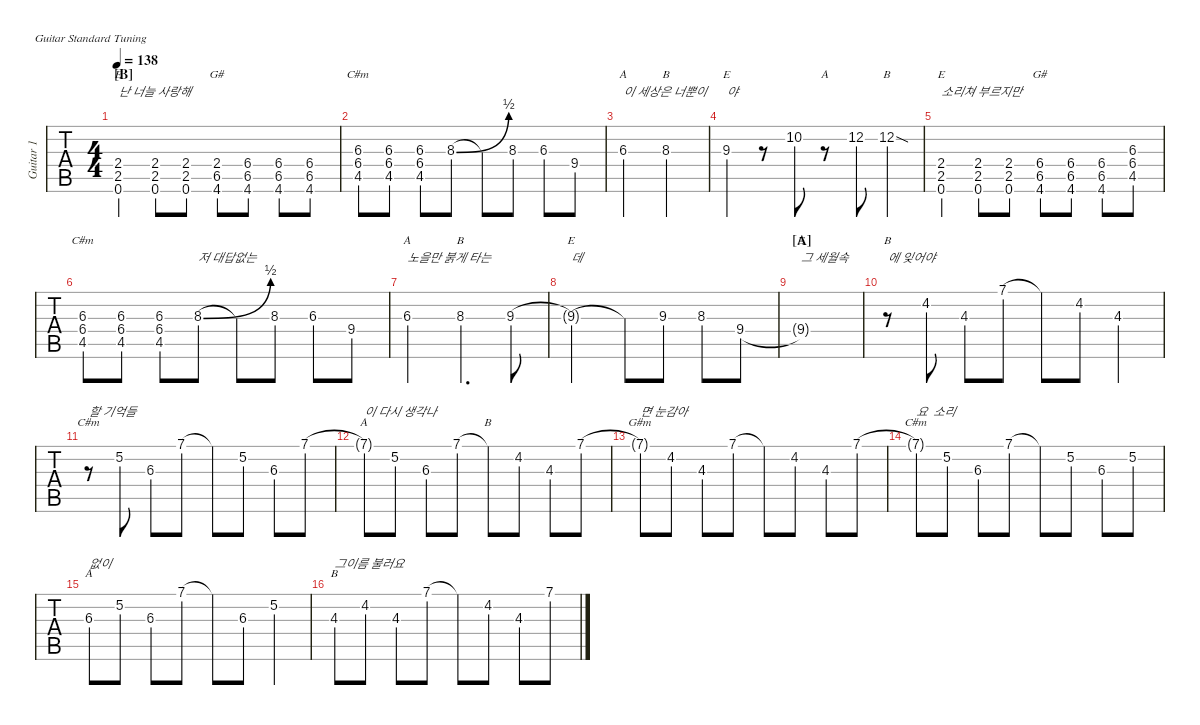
\defaultSystemsLayout 4
\hideDynamics
\bracketExtendMode nobrackets
\track ("Guitar 2" "Guitar 1") {defaultSystemsLayout 4 instrument distortionguitar}
\staff {tabs}
\tuning (E4 B3 G3 D3 A2 E2)
\chord ("C#m" x x 6 6 4 x) {firstfret 4 showdiagram false showfingering false}
\chord ("B" x x x x x x)
\chord ("B" x x 8 x x x) {firstfret 8 showdiagram false showfingering false}
\chord ("E" x x x 2 2 0) {showdiagram false showfingering false barre 2}
\chord ("G#" x x x 2 6 4) {firstfret 2 showdiagram false showfingering false}
\chord ("A" x x x x x x)
\chord ("E" 0 0 1 2 x x) {showdiagram false showfingering false}
\chord ("C#m" x x x x x x)
\chord ("B" 7 x x x x x) {firstfret 7 showdiagram false showfingering false}
\chord ("G#m" 7 x x x x x) {firstfret 7 showdiagram false showfingering false}
\chord ("C#m" 7 x x x x x) {firstfret 7 showdiagram false showfingering false}
\chord ("E" x x x x x x)
\chord ("A" 7 x x x x x) {firstfret 7 showdiagram false showfingering false}
\chord ("B" x 12 x x x x) {firstfret 12 showdiagram false showfingering false}
\chord ("A" x x 6 x x x) {firstfret 6 showdiagram false showfingering false}
\chord ("E" x x 9 x x x) {firstfret 9 showdiagram false showfingering false}
\chord ("B" x x 4 x x x) {showdiagram false showfingering false}
\ts (4 4)
\section ("B" "")
\tempo 138
\clef g2
\ks c
(2.4 2.5 0.6).4{ch "E" txt "난 너늘 사랑해" dy mf} (2.4 2.5 0.6).8 (2.4 2.5 0.6).8 (2.4 6.5{acc #} 4.6{acc #}).8{ch "G#"} (6.4{acc #} 6.5{acc #} 4.6{acc #}).8 (6.4{acc #} 6.5{acc #} 4.6{acc #}).8 (6.4{acc #} 6.5{acc #} 4.6{acc #}).8 |
(6.3{acc #} 6.4{acc #} 4.5{acc #}).8{ch "C#m"} (6.3{acc #} 6.4{acc #} 4.5{acc #}).8 (6.3{acc #} 6.4{acc #} 4.5{acc #}).8 8.3{be (bend 0 0 14.399999999999999 2) acc #}.8 8.3{t}.8 8.3{acc #}.8 6.3{acc #}.8 9.4.8 |
6.3{acc #}.2{ch "A" txt "이 세상은 너뿐이"} 8.3{acc #}.2{ch "B"} |
9.3.4{ch "E" txt "야"} r.8 10.2.8 r.8{ch "A"} 12.2.8 12.2{sod st}.4{ch "B"} |
(2.4 2.5 0.6).4{ch "E" txt "소리쳐 부르지만"} (2.4 2.5 0.6).8 (2.4 2.5 0.6).8 (6.4{acc #} 6.5{acc #} 4.6{acc #}).8{ch "G#"} (6.4{acc #} 6.5{acc #} 4.6{acc #}).8 (6.4{acc #} 6.5{acc #} 4.6{acc #}).8 (6.3{acc #} 6.4{acc #} 4.5{acc #}).8 |
(6.3{acc #} 6.4{acc #} 4.5{acc #}).8{ch "C#m"} (6.3{acc #} 6.4{acc #} 4.5{acc #}).8 (6.3{acc #} 6.4{acc #} 4.5{acc #}).8 8.3{be (bend 0 0 15 2) acc #}.8{txt "저 대답없는"} 8.3{t}.8 8.3{acc #}.8 6.3{acc #}.8 9.4.8 |
6.3{acc #}.2{ch "A" txt "노을만 붉게 타는"} 8.3{acc #}.4{d ch "B"} 9.3.8 |
9.3{t}.2{ch "E" txt "데"} 9.3{t}.8 9.3.8 8.3{acc #}.8 9.4.8 |
\section ("A" "")
9.4{t}.1{ch "E" txt "그 세월속"} |
r.8{ch "B" txt "에 잊어야" instrument electricguitarclean} 4.2{acc #}.8 4.3.8 7.1.8 7.1{t}.8 4.2{acc #}.8 4.3.4 |
r.8{ch "C#m" txt "할 기억들"} 5.2.8 6.3{acc #}.8 7.1.8 7.1{t}.8 5.2.8 6.3{acc #}.8 7.1.8 |
7.1{t}.8{ch "A" txt "이 다시 생각나"} 5.2.8 6.3{acc #}.8 7.1.8 7.1{t}.8{ch "B"} 4.2{acc #}.8 4.3.8 7.1.8 |
7.1{t}.8{ch "G#m" txt "면 눈감아"} 4.2{acc #}.8 4.3.8 7.1.8 7.1{t}.8 4.2{acc #}.8 4.3.8 7.1.8 |
7.1{t}.8{ch "C#m" txt "요  소리"} 5.2.8 6.3{acc #}.8 7.1.8 7.1{t}.8 5.2.8 6.3{acc #}.8 5.2.8 |
6.3{acc #}.8{ch "A" txt "없이"} 5.2.8 6.3{acc #}.8 7.1.8 7.1{t}.8 6.3{acc #}.8 5.2.4 |
4.3.8{ch "B" txt "그이름 불러요"} 4.2{acc #}.8 4.3.8 7.1.8 7.1{t}.8 4.2{acc #}.8 4.3.8 7.1.8
